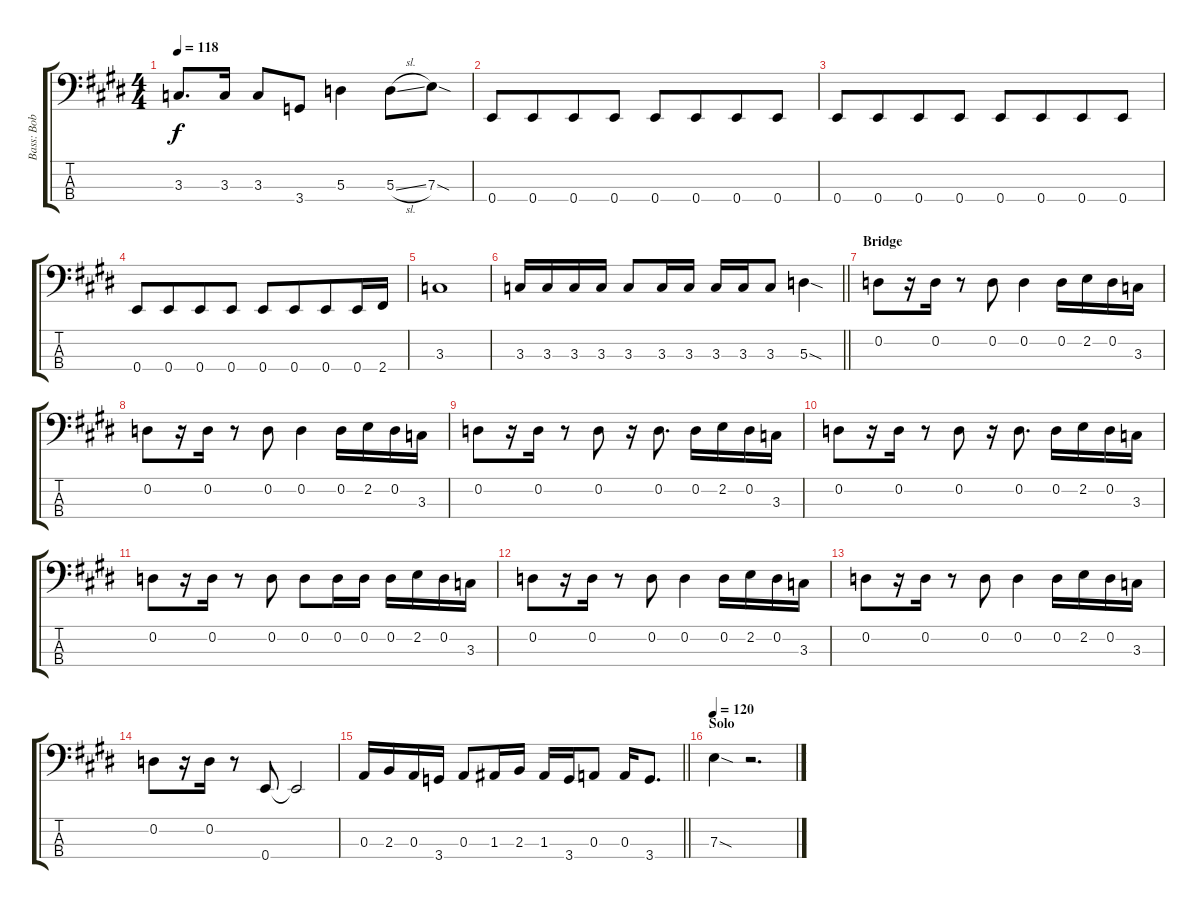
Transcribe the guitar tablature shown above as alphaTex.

\track ("Bass: Bob" "Bass: Bob") {instrument electricbassfinger}
\staff {score tabs}
\tuning (G2 D2 A1 E1) {hide}
\ts (4 4)
\tempo 118
\clef f4
\ks e
3.3.8{d dy f} 3.3.16 3.3.8 3.4.8 5.3.4 5.3{sl}.8 7.3{sod}.8 |
0.4.8{beam merge} 0.4.8{beam merge} 0.4.8 0.4.8{beam split} 0.4.8{beam merge} 0.4.8{beam merge} 0.4.8 0.4.8 |
0.4.8{beam merge} 0.4.8{beam merge} 0.4.8 0.4.8{beam split} 0.4.8{beam merge} 0.4.8{beam merge} 0.4.8 0.4.8 |
0.4.8{beam merge} 0.4.8{beam merge} 0.4.8 0.4.8{beam split} 0.4.8{beam merge} 0.4.8{beam merge} 0.4.8 0.4.16 2.4.16 |
3.3.1 |
\barLineRight lightlight
3.3.16 3.3.16 3.3.16 3.3.16 3.3.8 3.3.16 3.3.16 3.3.16 3.3.16 3.3.8 5.3{sod}.4 |
\section ("" "Bridge")
0.2.8 r.16 0.2.16 r.8 0.2.8 0.2.4 0.2.16 2.2.16 0.2.16 3.3.16 |
0.2.8 r.16 0.2.16 r.8 0.2.8 0.2.4 0.2.16 2.2.16 0.2.16 3.3.16 |
0.2.8 r.16 0.2.16 r.8 0.2.8 r.16 0.2.8{d} 0.2.16 2.2.16 0.2.16 3.3.16 |
0.2.8 r.16 0.2.16 r.8 0.2.8 r.16 0.2.8{d} 0.2.16 2.2.16 0.2.16 3.3.16 |
0.2.8 r.16 0.2.16 r.8 0.2.8 0.2.8 0.2.16 0.2.16 0.2.16 2.2.16 0.2.16 3.3.16 |
0.2.8 r.16 0.2.16 r.8 0.2.8 0.2.4 0.2.16 2.2.16 0.2.16 3.3.16 |
0.2.8 r.16 0.2.16 r.8 0.2.8 0.2.4 0.2.16 2.2.16 0.2.16 3.3.16 |
0.2.8 r.16 0.2.16 r.8 0.4.8 0.4{t}.2 |
\barLineRight lightlight
0.3.16 2.3.16 0.3.16 3.4.16 0.3.8 1.3.16 2.3.16 1.3.16 3.4.16 0.3.8 0.3.16 3.4.8{d} |
\section ("" "Solo")
\tempo 120
7.3{sod}.4 r.2{d}
